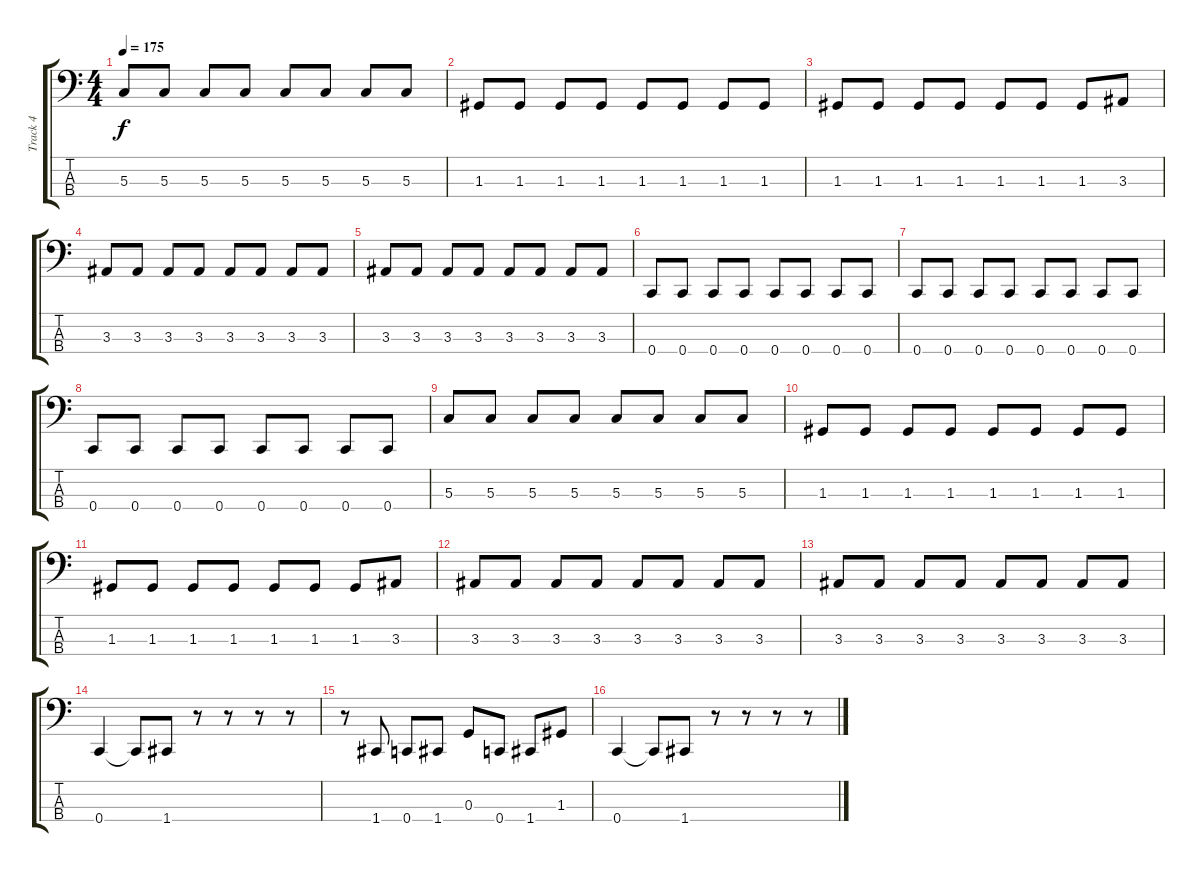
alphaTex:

\track ("Track 4" "Track 4") {instrument electricbassfinger}
\staff {score tabs}
\tuning (F2 C2 G1 C1) {hide}
\ts (4 4)
\tempo 175
\clef f4
\ks c
5.3.8{dy f} 5.3.8 5.3.8 5.3.8 5.3.8 5.3.8 5.3.8 5.3.8 |
1.3.8 1.3.8 1.3.8 1.3.8 1.3.8 1.3.8 1.3.8 1.3.8 |
1.3.8 1.3.8 1.3.8 1.3.8 1.3.8 1.3.8 1.3.8 3.3.8 |
3.3.8 3.3.8 3.3.8 3.3.8 3.3.8 3.3.8 3.3.8 3.3.8 |
3.3.8 3.3.8 3.3.8 3.3.8 3.3.8 3.3.8 3.3.8 3.3.8 |
0.4.8 0.4.8 0.4.8 0.4.8 0.4.8 0.4.8 0.4.8 0.4.8 |
0.4.8 0.4.8 0.4.8 0.4.8 0.4.8 0.4.8 0.4.8 0.4.8 |
0.4.8 0.4.8 0.4.8 0.4.8 0.4.8 0.4.8 0.4.8 0.4.8 |
5.3.8 5.3.8 5.3.8 5.3.8 5.3.8 5.3.8 5.3.8 5.3.8 |
1.3.8 1.3.8 1.3.8 1.3.8 1.3.8 1.3.8 1.3.8 1.3.8 |
1.3.8 1.3.8 1.3.8 1.3.8 1.3.8 1.3.8 1.3.8 3.3.8 |
3.3.8 3.3.8 3.3.8 3.3.8 3.3.8 3.3.8 3.3.8 3.3.8 |
3.3.8 3.3.8 3.3.8 3.3.8 3.3.8 3.3.8 3.3.8 3.3.8 |
0.4.4 0.4{t}.8 1.4.8 r.8 r.8 r.8 r.8 |
r.8 1.4.8 0.4.8 1.4.8 0.3.8 0.4.8 1.4.8 1.3.8 |
0.4.4 0.4{t}.8 1.4.8 r.8 r.8 r.8 r.8
